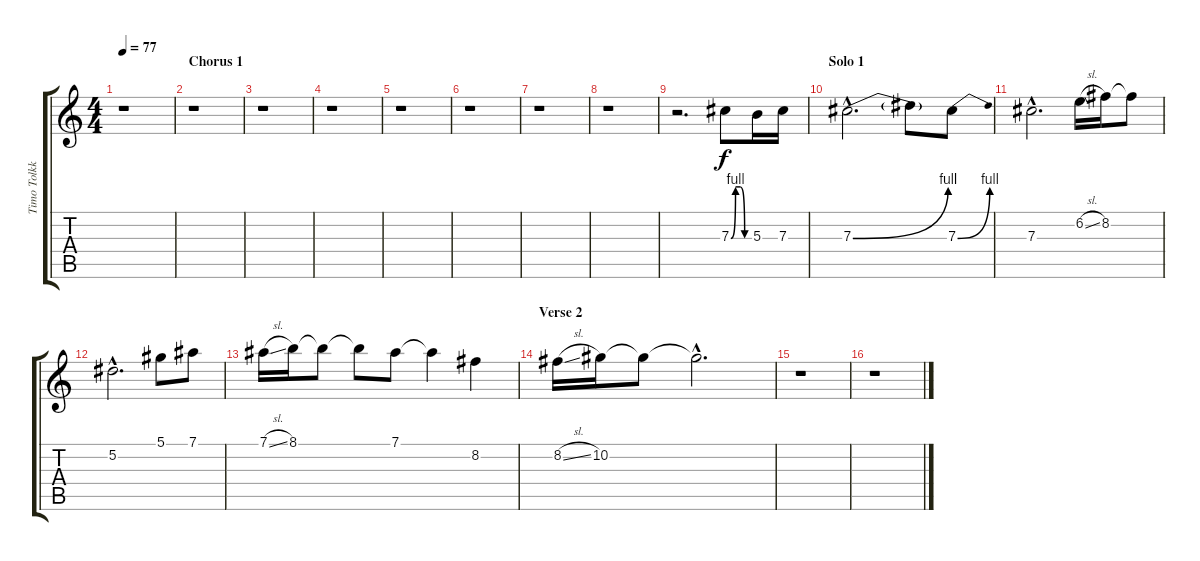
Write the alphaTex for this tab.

\track ("Timo Tolkki (Solo)" "Timo Tolkk") {instrument distortionguitar}
\staff {score tabs}
\tuning (Eb4 Bb3 Gb3 Db3 Ab2 Eb2) {hide}
\ts (4 4)
\tempo 77
\clef g2
\ks c
r.1{dy f} |
\section ("" "Chorus 1")
r.1 |
r.1 |
r.1 |
r.1 |
r.1 |
r.1 |
r.1 |
r.2{d} 7.3{be (custom 0 0 15 4 30 4 45 0 60 0)}.8 5.3.16 7.3.16 |
\section ("" "Solo 1")
7.3{be (bend 0 0 60 4) hac}.2{d} 7.3{t}.8 7.3{be (bend 0 0 60 4)}.8 |
7.3{hac}.2{d} 6.2{sl}.16 8.2.16 8.2{t}.8 |
5.2{hac}.2{d} 5.1.8 7.1.8 |
7.1{sl}.16 8.1.16 8.1{t}.8 8.1{t}.8 7.1.8 7.1{t}.4 8.2.4 |
\section ("" "Verse 2")
8.2{sl}.16 10.2.16 10.2{t}.8 10.2{hac t}.2{d} |
r.1 |
r.1
